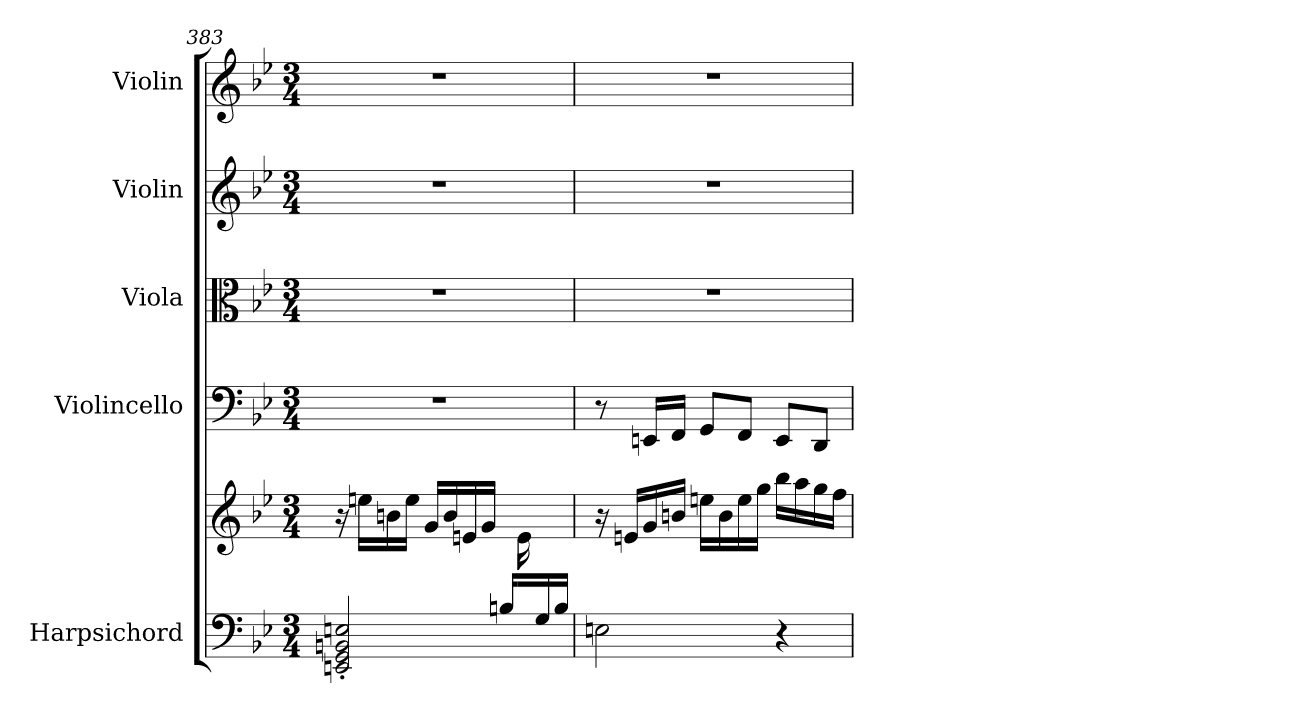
**kern	**kern	**kern	**kern	**kern	**kern
*part5	*part5	*part4	*part3	*part2	*part1
*staff6	*staff5	*staff4	*staff3	*staff2	*staff1
*I"Harpsichord	*	*I"Violincello	*I"Viola	*I"Violin	*I"Violin
*I'Hpschd	*	*I'Vc	*I'Vla	*I'Vln	*I'Vln
*clefF4	*clefG2	*clefF4	*clefC3	*clefG2	*clefG2
*k[b-e-]	*k[b-e-]	*k[b-e-]	*k[b-e-]	*k[b-e-]	*k[b-e-]
*M3/4	*M3/4	*M3/4	*M3/4	*M3/4	*M3/4
=383	=383	=383	=383	=383	=383
*^	*	*	*	*	*
2ryy	2EEn/' 2GG/' 2BBn/' 2En/'	16r	2.r	2.r	2.r	2.r
.	.	16een\LL	.	.	.	.
.	.	16bn\	.	.	.	.
.	.	16ee\JJ	.	.	.	.
.	.	16g/LL	.	.	.	.
.	.	16b/	.	.	.	.
.	.	16en/	.	.	.	.
.	.	16g/JJ	.	.	.	.
16Bn/LL	4ryy	16ryy	.	.	.	.
16ryy	.	16e\	.	.	.	.
16G/	.	8ryy	.	.	.	.
16B/JJ	.	.	.	.	.	.
*v	*v	*	*	*	*	*
!!LO:LB:g=z
=384	=384	=384	=384	=384	=384
2En\	16r	8r	2.r	2.r	2.r
.	16en/LL	.	.	.	.
.	16g/	16EEn/LL	.	.	.
.	16bn/JJ	16FF/JJ	.	.	.
.	16een\LL	8GG/L	.	.	.
.	16b\	.	.	.	.
.	16ee\	8FF/J	.	.	.
.	16gg\JJ	.	.	.	.
4r	16bb-\LL	8EE/L	.	.	.
.	16aa\	.	.	.	.
.	16gg\	8DD/J	.	.	.
.	16ff\JJ	.	.	.	.
=	=	=	=	=	=
*-	*-	*-	*-	*-	*-
